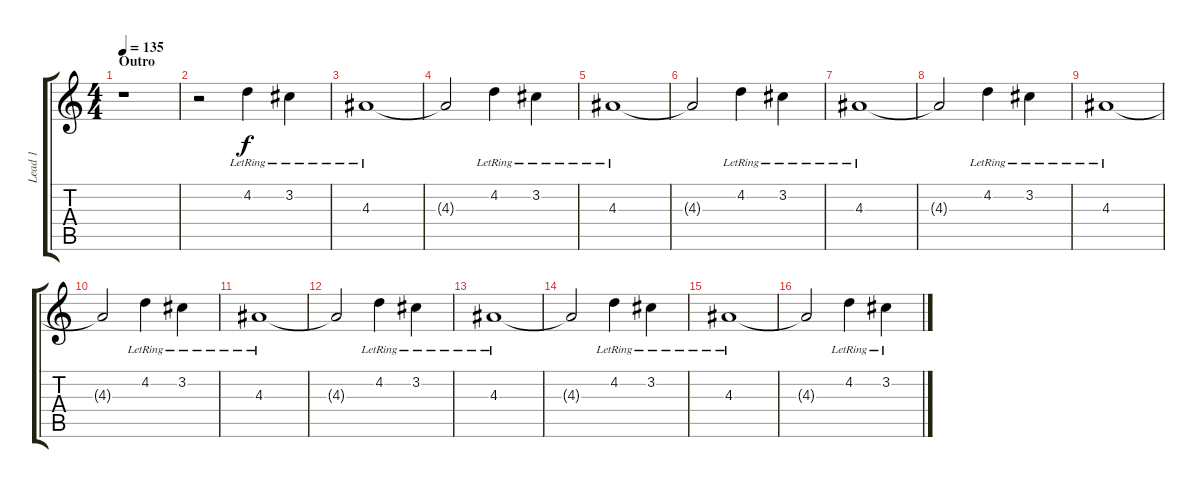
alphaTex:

\track ("Lead 1" "Lead 1") {instrument distortionguitar}
\staff {score tabs}
\tuning (Eb4 Bb3 Gb3 Db3 Ab2 Eb2) {hide}
\ts (4 4)
\section ("" "Outro")
\tempo 135
\clef g2
\ks c
r.1{dy f instrument distortionguitar} |
r.2 4.2{lr}.4 3.2{lr}.4 |
4.3{lr}.1 |
4.3{t}.2 4.2{lr}.4 3.2{lr}.4 |
4.3{lr}.1 |
4.3{t}.2 4.2{lr}.4 3.2{lr}.4 |
4.3{lr}.1 |
4.3{t}.2 4.2{lr}.4 3.2{lr}.4 |
4.3{lr}.1 |
4.3{t}.2 4.2{lr}.4 3.2{lr}.4 |
4.3{lr}.1 |
4.3{t}.2 4.2{lr}.4 3.2{lr}.4 |
4.3{lr}.1 |
4.3{t}.2 4.2{lr}.4 3.2{lr}.4 |
4.3{lr}.1 |
4.3{t}.2 4.2{lr}.4 3.2{lr}.4
